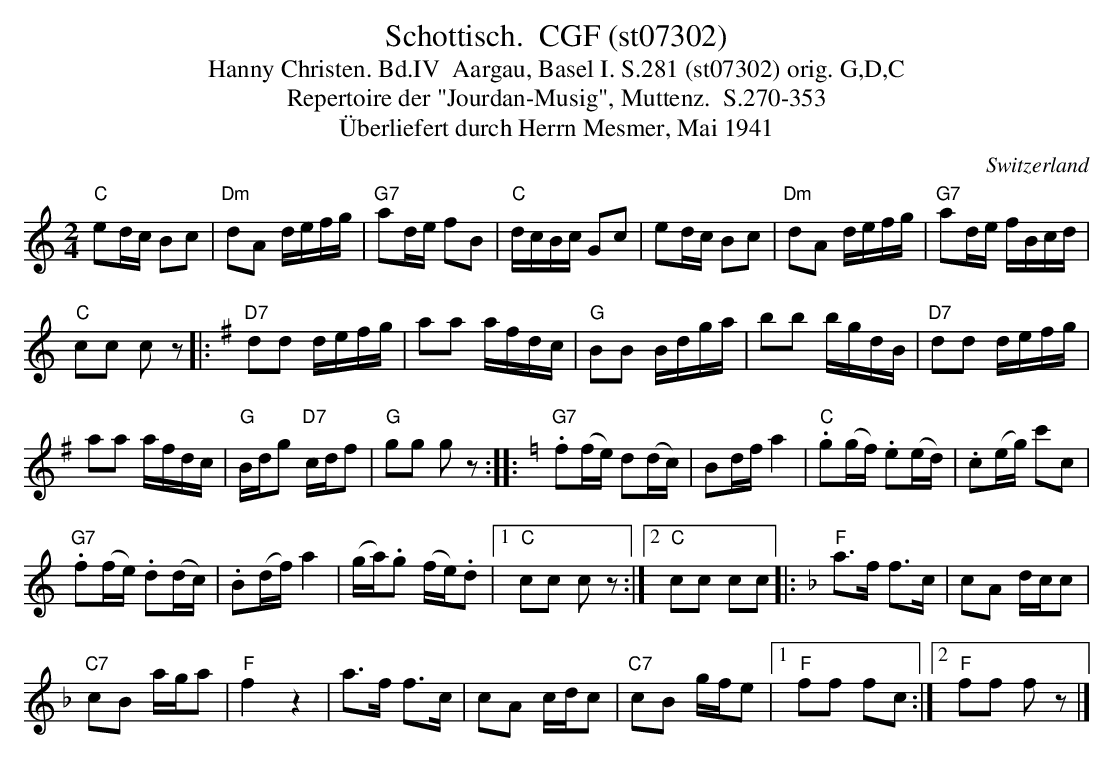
X:1
T:Schottisch.  CGF (st07302)
T:Hanny Christen. Bd.IV  Aargau, Basel I. S.281 (st07302) orig. G,D,C
T: Repertoire der "Jourdan-Musig", Muttenz.  S.270-353
T:Überliefert durch Herrn Mesmer, Mai 1941
M:2/4
L:1/16
O:Switzerland
K:C major
"C"e2dc B2c2 | "Dm"d2A2 defg | "G7"a2de f2B2 | "C"dcBc G2c2 | e2dc B2c2 | "Dm"d2A2 defg | "G7"a2de fBcd |
"C"c2c2 c2z2 |: [K:G] "D7"d2d2 defg | a2a2 afdc | "G"B2B2 Bdga | b2b2 bgdB | "D7"d2d2 defg |
a2a2 afdc | "G"Bdg2 "D7"cdf2 | "G"g2g2 g2z2:: [K:C] "G7".f2(fe) d2(dc) | B2dfa4 | "C".g2(gf) .e2(ed) | .c2(eg) c'2c2  |
"G7".f2(fe) .d2(dc) | .B2(df) a4 | (ga).g2 (fe).d2 |1 "C"c2c2 c2z2 :|2 "C"c2c2  c2c2 |: [K:F] [L:1/8] "F"a>f f>c | cA d/c/c |
"C7"cB a/g/a | "F"f2z2 | a>f f>c | cA c/d/c | "C7"cB g/f/e |1 "F"ff fc :|2 "F"ff fz |]
